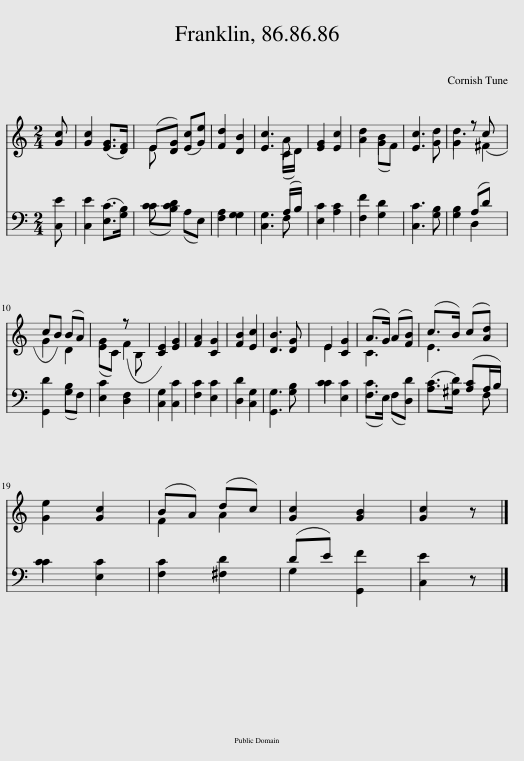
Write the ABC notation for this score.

X:1
%%score ( 1 2 ) ( 3 4 )
L:1/8
M:2/4
I:linebreak $
K:C
V:1 treble
V:2 treble
V:3 bass
V:4 bass
V:1
 [Gc] | [Gc]2 ([EG]>[DF]) | (E[DG]) ([Ec][Ge]) | [Fd]2 [DB]2 | [Ec]3 (C/D/) | %5
 [EG]2 [Ec]2 | [Ad]2 (GF) | [Ec]3 [Gd] | G2 z c x |$ cB (BA) | %10
 (EC) z B, | [CE]2 [EG]2 | [FA]2 [CG]2 | [FB]2 [Ec]2 | [DB]3 [DG] | %15
 E2 [CG]2 | (A>G) (A[FB]) | (c>B) (c[Ad]) |$ [Ge]2 [Gc]2 | (BA) (dc) | %20
 [Gc]2 [GB]2 | [Gc]2 z |] %22
V:2
 x | x4 | E x3 | x4 | x3 A | %5
 x4 | x2 B2 | x4 | d3 ^F2 |$ G2 D2 | %10
 G2 F2 | x4 | x4 | x4 | x4 | %15
 E2 x2 | C3 x | E3 x |$ x4 | F2 A2 | %20
 x4 | x3 |] %22
V:3
 [C,E] | [C,E]2 ([E,C]>[G,B,]) | (C[B,D]) (A,E,) | [F,A,]2 G,2 | [C,G,]3 (A,/B,/) | %5
 [E,C]2 [A,C]2 | [F,F]2 [G,D]2 | [C,C]3 [G,B,] | [G,B,]2 (A,D) x |$ [G,,D]2 (G,F,) | %10
 [E,C]2 [D,F,]2 | [C,G,]2 [C,C]2 | [F,C]2 [E,C]2 | [D,D]2 [C,G,]2 | [G,,G,]3 [G,B,] | %15
 C2 [E,C]2 | (F,>E,) (F,[D,D]) | ([A,C]>[^G,D]) ([A,C]A,/B,/) |$ C2 [E,C]2 | [F,C]2 [^F,D]2 | %20
 (DE) [G,,F]2 | [C,E]2 z |] %22
V:4
 x | x4 | C C2 x | x2 G,2 | x3 F, | %5
 x4 | x4 | x4 | x2 D,2 x |$ x2 B,2 | %10
 x4 | x4 | x4 | x4 | x4 | %15
 C2 x2 | C3 x | x3 F, |$ C2 x2 | x4 | %20
 G,2 x2 | x3 |] %22
